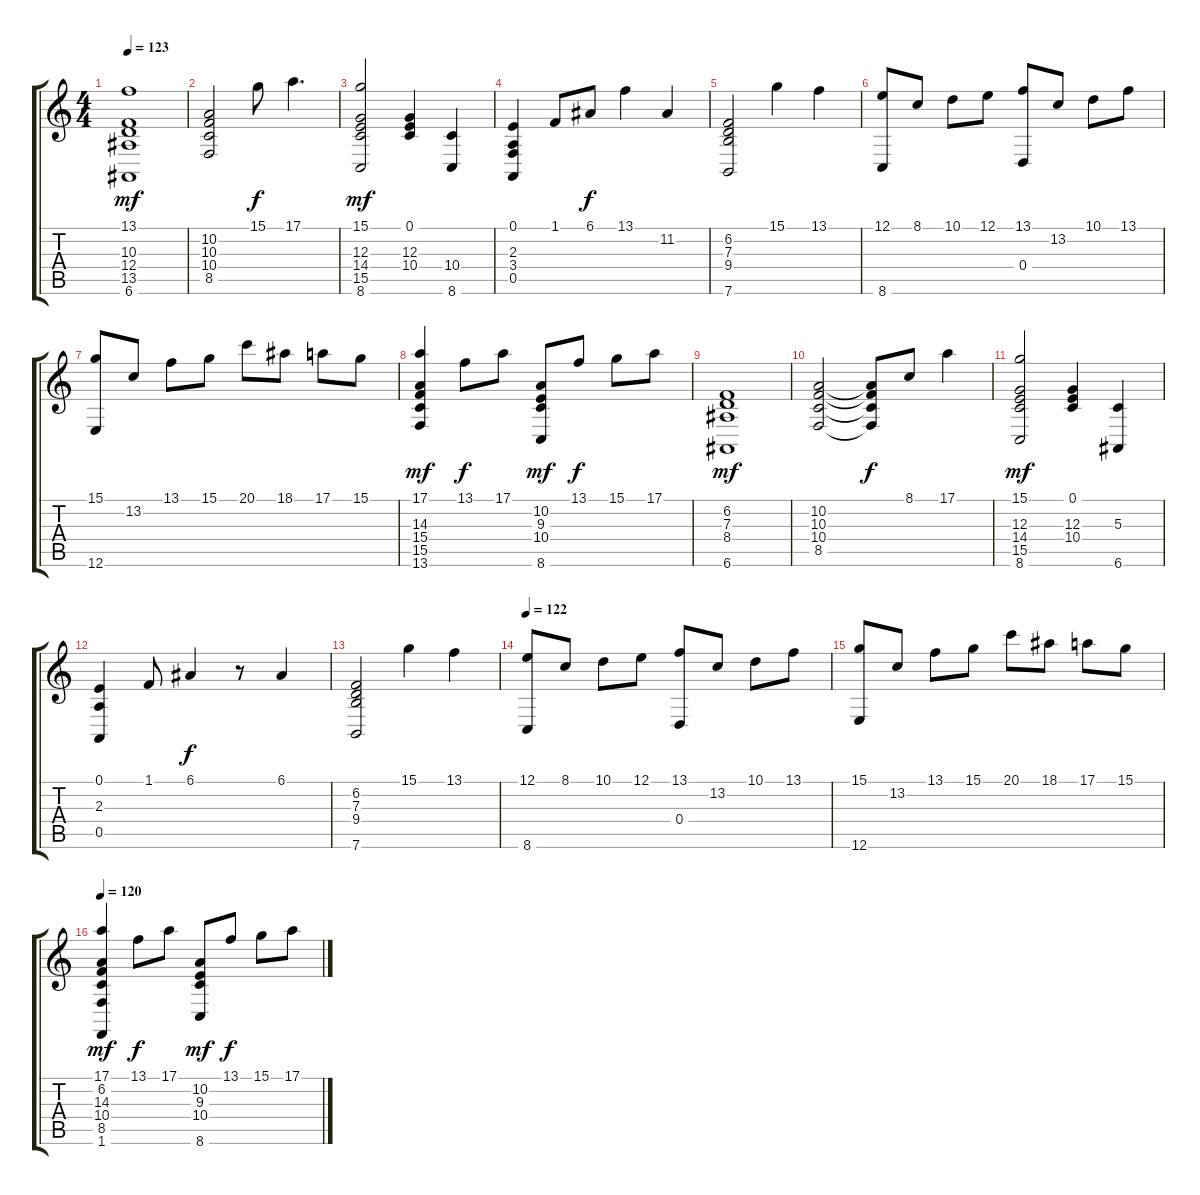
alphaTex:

\track "" {instrument acousticgrandpiano}
\staff {score tabs}
\tuning (E4 B3 G3 D3 A2 E2) {hide}
\ts (4 4)
\tempo 123
\clef g2
\ks c
(13.1 10.3 12.4 13.5 6.6).1{dy mf} |
(10.2 10.3 10.4 8.5).2 15.1.8{dy f} 17.1.4{d} |
(15.1 12.3 14.4 15.5 8.6).2{dy mf} (0.1 12.3 10.4).4 (10.4 8.6).4 |
(0.1 2.3 3.4 0.5).4 1.1.8 6.1.8{dy f} 13.1.4 11.2.4 |
(6.2 7.3 9.4 7.6).2 15.1.4 13.1.4 |
(12.1 8.6).8 8.1.8 10.1.8 12.1.8 (13.1 0.4).8 13.2.8 10.1.8 13.1.8 |
(15.1 12.6).8 13.2.8 13.1.8 15.1.8 20.1.8 18.1.8 17.1.8 15.1.8 |
(17.1 14.3 15.4 15.5 13.6).4{dy mf} 13.1.8{dy f} 17.1.8 (10.2 9.3 10.4 8.6).8{dy mf} 13.1.8{dy f} 15.1.8 17.1.8 |
(6.2 7.3 8.4 6.6).1{dy mf} |
(10.2 10.3 10.4 8.5).2 (10.2{t} 10.3{t} 10.4{t} 8.5{t}).8{dy f} 8.1.8 17.1.4 |
(15.1 12.3 14.4 15.5 8.6).2{dy mf} (0.1 12.3 10.4).4 (5.3 6.6).4 |
(0.1 2.3 0.5).4 1.1.8 6.1.4{dy f} r.8 6.1.4 |
(6.2 7.3 9.4 7.6).2 15.1.4 13.1.4 |
\tempo 122
(12.1 8.6).8 8.1.8 10.1.8 12.1.8 (13.1 0.4).8 13.2.8 10.1.8 13.1.8 |
(15.1 12.6).8 13.2.8 13.1.8 15.1.8 20.1.8 18.1.8 17.1.8 15.1.8 |
\tempo 120
(17.1 6.2 14.3 10.4 8.5 1.6).4{dy mf} 13.1.8{dy f} 17.1.8 (10.2 9.3 10.4 8.6).8{dy mf} 13.1.8{dy f} 15.1.8 17.1.8
